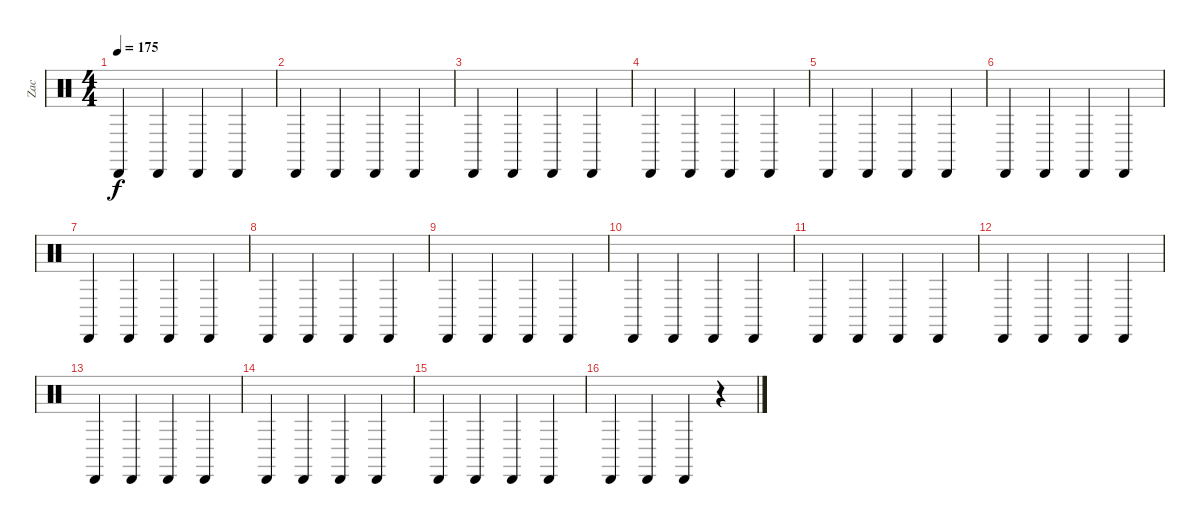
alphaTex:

\track ("Zac" "Zac") {instrument percussion}
\staff {score}
\articulation defaults
\ts (4 4)
\tempo 175
\clef neutral
\ks c "Cabasa (hit)".4{dy f} "Cabasa (hit)".4 "Cabasa (hit)".4 "Cabasa (hit)".4
|
"Cabasa (hit)".4 "Cabasa (hit)".4 "Cabasa (hit)".4 "Cabasa (hit)".4 |
"Cabasa (hit)".4 "Cabasa (hit)".4 "Cabasa (hit)".4 "Cabasa (hit)".4 |
"Cabasa (hit)".4 "Cabasa (hit)".4 "Cabasa (hit)".4 "Cabasa (hit)".4 |
"Cabasa (hit)".4 "Cabasa (hit)".4 "Cabasa (hit)".4 "Cabasa (hit)".4 |
"Cabasa (hit)".4 "Cabasa (hit)".4 "Cabasa (hit)".4 "Cabasa (hit)".4 |
"Cabasa (hit)".4 "Cabasa (hit)".4 "Cabasa (hit)".4 "Cabasa (hit)".4 |
"Cabasa (hit)".4 "Cabasa (hit)".4 "Cabasa (hit)".4 "Cabasa (hit)".4 |
"Cabasa (hit)".4 "Cabasa (hit)".4 "Cabasa (hit)".4 "Cabasa (hit)".4 |
"Cabasa (hit)".4 "Cabasa (hit)".4 "Cabasa (hit)".4 "Cabasa (hit)".4 |
"Cabasa (hit)".4 "Cabasa (hit)".4 "Cabasa (hit)".4 "Cabasa (hit)".4 |
"Cabasa (hit)".4 "Cabasa (hit)".4 "Cabasa (hit)".4 "Cabasa (hit)".4 |
"Cabasa (hit)".4 "Cabasa (hit)".4 "Cabasa (hit)".4 "Cabasa (hit)".4 |
"Cabasa (hit)".4 "Cabasa (hit)".4 "Cabasa (hit)".4 "Cabasa (hit)".4 |
"Cabasa (hit)".4 "Cabasa (hit)".4 "Cabasa (hit)".4 "Cabasa (hit)".4 |
"Cabasa (hit)".4 "Cabasa (hit)".4 "Cabasa (hit)".4 r.4
